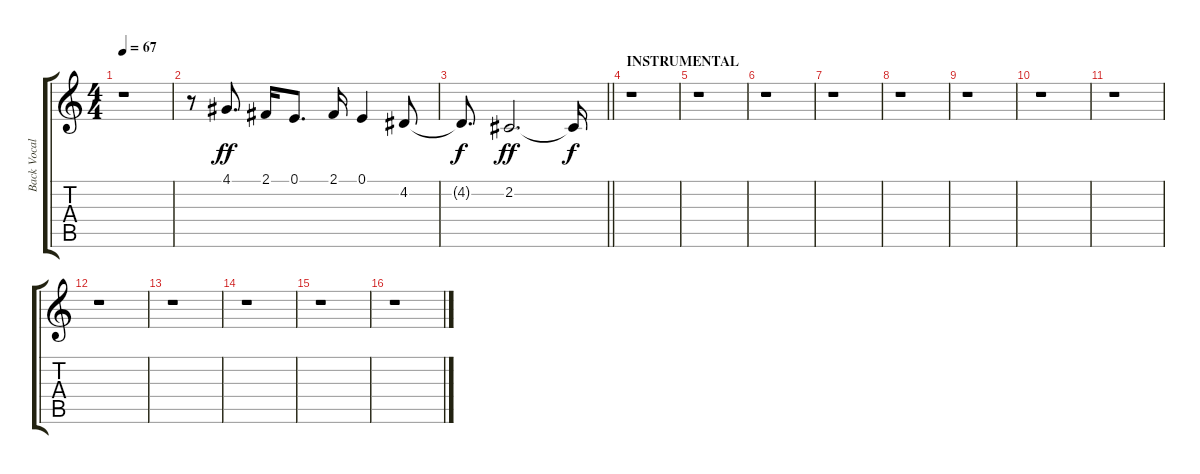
\track ("Back Vocal" "Back Vocal") {instrument choiraahs}
\staff {score tabs}
\tuning (E4 B3 G3 D3 A2 E2) {hide}
\ts (4 4)
\tempo 67
\clef g2
\ks c
r.1{dy mf} |
r.8 4.1.8{d dy ff} 2.1.16 0.1.8{d} 2.1.16 0.1.4 4.2.8 |
\barLineRight lightlight
4.2{t}.8{d dy f} 2.2.2{d dy ff} 2.2{t}.16{dy f} |
\section ("" "INSTRUMENTAL")
r.1 |
r.1 |
r.1 |
r.1 |
r.1 |
r.1 |
r.1 |
r.1 |
r.1 |
r.1 |
r.1 |
r.1 |
r.1
